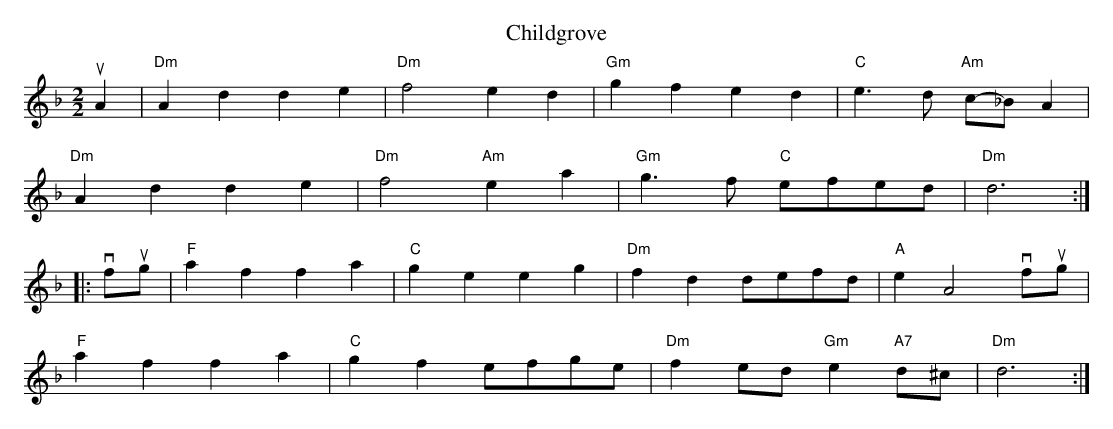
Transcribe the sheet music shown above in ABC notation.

X:1
T:Childgrove
M:2/2
L:1/4
K:F
uA | "Dm" A-d d e | "Dm" f2 e d | "Gm" g-f e d | "C" e>-d "Am" c/-_B/ A |
"Dm" A-d d e | "Dm" f2 "Am" e a | "Gm" g>-f "C" e/-f/e/d/ | "Dm" d3 :|
|: vf/ug/ | "F" a f f a | "C" g e e g | "Dm" f d d/e/f/d/ | "A" e A2 vf/ug/ |
"F" a f f a |"C" g f e/f/g/e/ | "Dm" f e/d/ "Gm" e "A7"d/^c/ | "Dm" d3 :|
